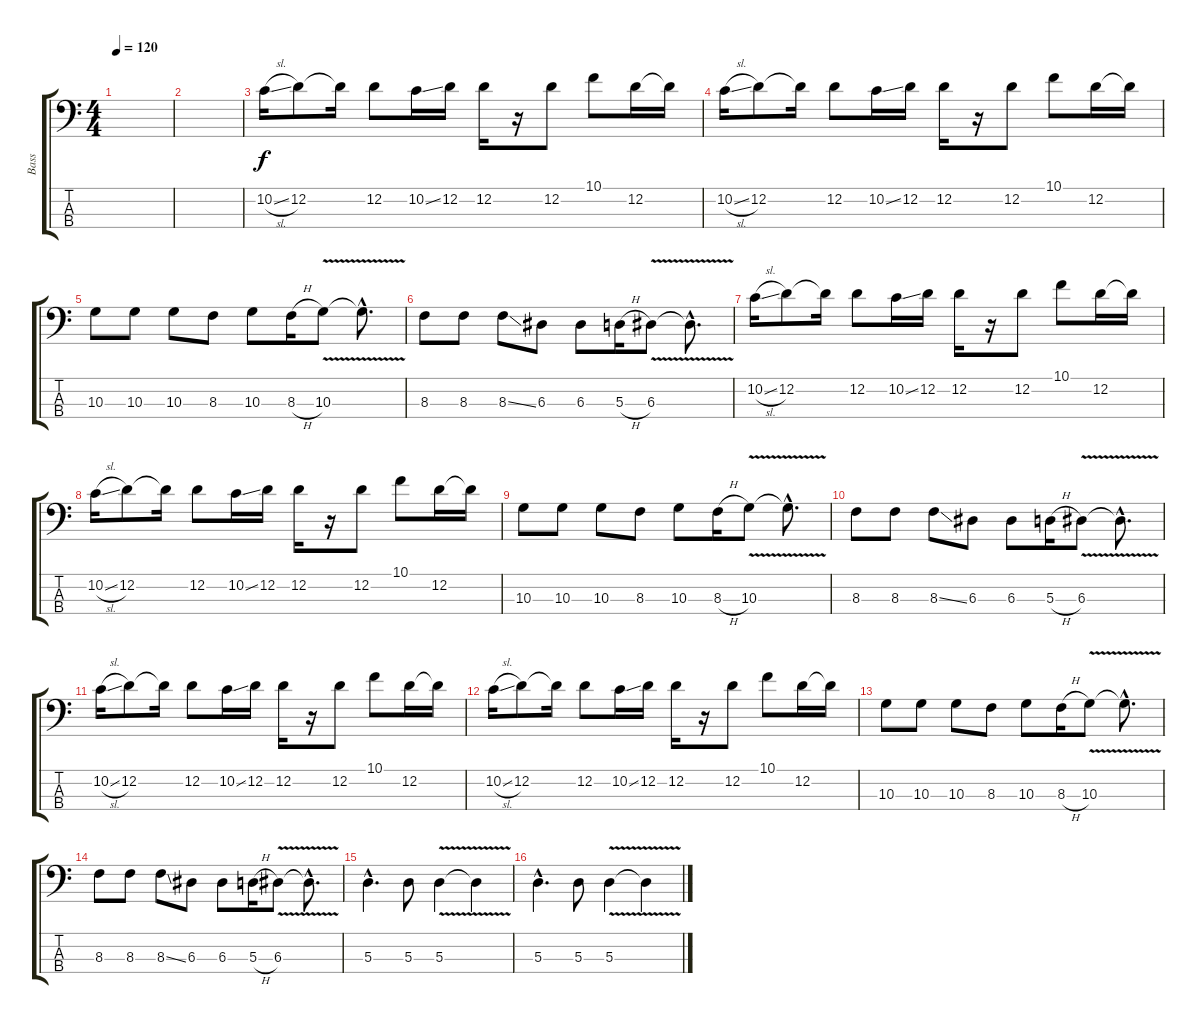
\track ("Bass" "Bass") {instrument electricbassfinger}
\staff {score tabs}
\tuning (G2 D2 A1 E1) {hide}
\ts (4 4)
\tempo 120
\clef f4
\ks c
|
|
10.2{sl}.16 12.2.8 12.2{t}.16 12.2.8 10.2{ss}.16 12.2.16 12.2.16 r.16 12.2.8 10.1.8 12.2.16 12.2{t}.16 |
10.2{sl}.16 12.2.8 12.2{t}.16 12.2.8 10.2{ss}.16 12.2.16 12.2.16 r.16 12.2.8 10.1.8 12.2.16 12.2{t}.16 |
10.3.8 10.3.8 10.3.8 8.3.8 10.3.8 8.3{h}.16 10.3{v}.8 10.3{hac t}.8{d} |
8.3.8 8.3.8 8.3{ss}.8 6.3.8 6.3.8 5.3{h}.16 6.3{v}.8 6.3{hac t}.8{d} |
10.2{sl}.16 12.2.8 12.2{t}.16 12.2.8 10.2{ss}.16 12.2.16 12.2.16 r.16 12.2.8 10.1.8 12.2.16 12.2{t}.16 |
10.2{sl}.16 12.2.8 12.2{t}.16 12.2.8 10.2{ss}.16 12.2.16 12.2.16 r.16 12.2.8 10.1.8 12.2.16 12.2{t}.16 |
10.3.8 10.3.8 10.3.8 8.3.8 10.3.8 8.3{h}.16 10.3{v}.8 10.3{hac t}.8{d} |
8.3.8 8.3.8 8.3{ss}.8 6.3.8 6.3.8 5.3{h}.16 6.3{v}.8 6.3{hac t}.8{d} |
10.2{sl}.16 12.2.8 12.2{t}.16 12.2.8 10.2{ss}.16 12.2.16 12.2.16 r.16 12.2.8 10.1.8 12.2.16 12.2{t}.16 |
10.2{sl}.16 12.2.8 12.2{t}.16 12.2.8 10.2{ss}.16 12.2.16 12.2.16 r.16 12.2.8 10.1.8 12.2.16 12.2{t}.16 |
10.3.8 10.3.8 10.3.8 8.3.8 10.3.8 8.3{h}.16 10.3{v}.8 10.3{hac t}.8{d} |
8.3.8 8.3.8 8.3{ss}.8 6.3.8 6.3.8 5.3{h}.16 6.3{v}.8 6.3{hac t}.8{d} |
5.3{hac}.4{d} 5.3.8 5.3{v}.4 5.3{t}.4 |
5.3{hac}.4{d} 5.3.8 5.3{v}.4 5.3{t}.4
